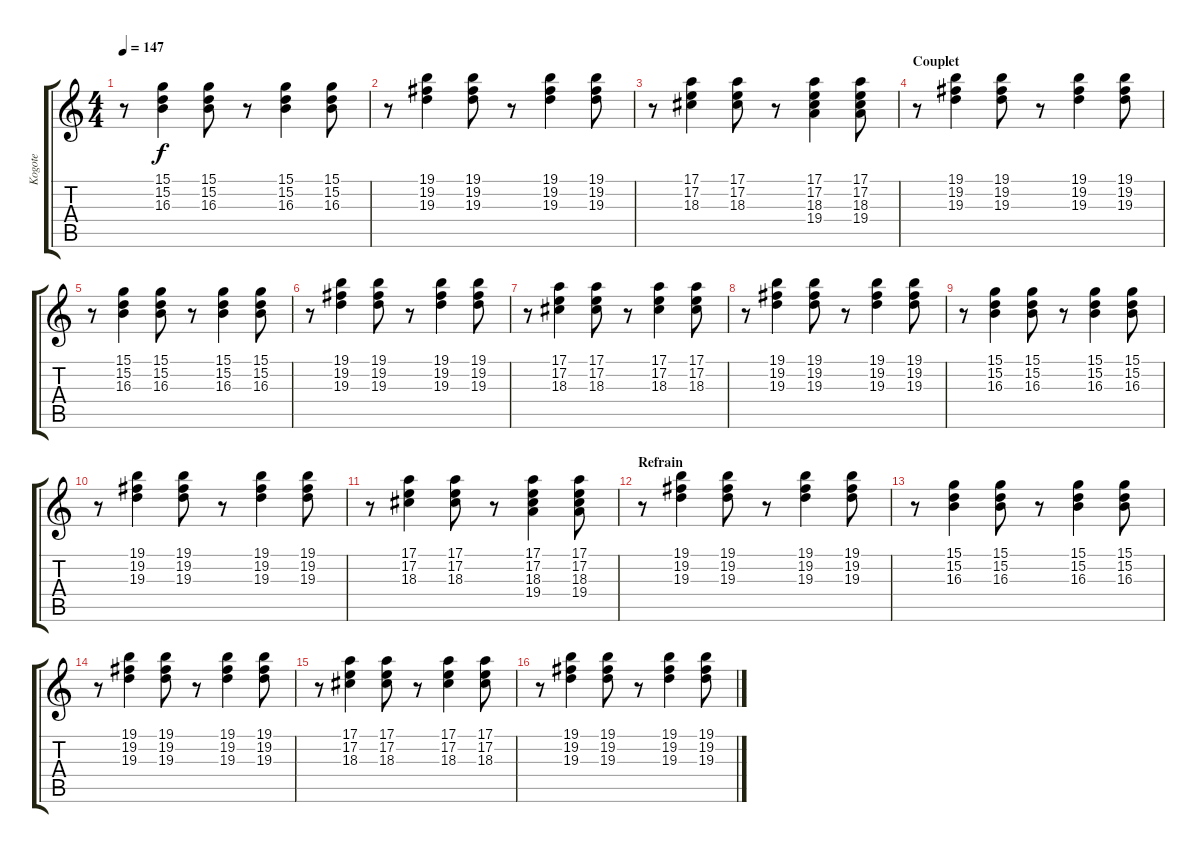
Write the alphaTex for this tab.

\track ("Kogote" "Kogote") {instrument drawbarorgan}
\staff {score tabs}
\tuning (E4 B3 G3 D3 A2 E2) {hide}
\ts (4 4)
\tempo 147
\clef g2
\ks c
r.8{dy f} (15.1 15.2 16.3).4 (15.1 15.2 16.3).8 r.8 (15.1 15.2 16.3).4 (15.1 15.2 16.3).8 |
r.8 (19.1 19.2 19.3).4 (19.1 19.2 19.3).8 r.8 (19.1 19.2 19.3).4 (19.1 19.2 19.3).8 |
r.8 (17.1 17.2 18.3).4 (17.1 17.2 18.3).8 r.8 (17.1 17.2 18.3 19.4).4 (17.1 17.2 18.3 19.4).8 |
\section ("" "Couplet")
r.8 (19.1 19.2 19.3).4 (19.1 19.2 19.3).8 r.8 (19.1 19.2 19.3).4 (19.1 19.2 19.3).8 |
r.8 (15.1 15.2 16.3).4 (15.1 15.2 16.3).8 r.8 (15.1 15.2 16.3).4 (15.1 15.2 16.3).8 |
r.8 (19.1 19.2 19.3).4 (19.1 19.2 19.3).8 r.8 (19.1 19.2 19.3).4 (19.1 19.2 19.3).8 |
r.8 (17.1 17.2 18.3).4 (17.1 17.2 18.3).8 r.8 (17.1 17.2 18.3).4 (17.1 17.2 18.3).8 |
r.8 (19.1 19.2 19.3).4 (19.1 19.2 19.3).8 r.8 (19.1 19.2 19.3).4 (19.1 19.2 19.3).8 |
r.8 (15.1 15.2 16.3).4 (15.1 15.2 16.3).8 r.8 (15.1 15.2 16.3).4 (15.1 15.2 16.3).8 |
r.8 (19.1 19.2 19.3).4 (19.1 19.2 19.3).8 r.8 (19.1 19.2 19.3).4 (19.1 19.2 19.3).8 |
r.8 (17.1 17.2 18.3).4 (17.1 17.2 18.3).8 r.8 (17.1 17.2 18.3 19.4).4 (17.1 17.2 18.3 19.4).8 |
\section ("" "Refrain")
r.8 (19.1 19.2 19.3).4 (19.1 19.2 19.3).8 r.8 (19.1 19.2 19.3).4 (19.1 19.2 19.3).8 |
r.8 (15.1 15.2 16.3).4 (15.1 15.2 16.3).8 r.8 (15.1 15.2 16.3).4 (15.1 15.2 16.3).8 |
r.8 (19.1 19.2 19.3).4 (19.1 19.2 19.3).8 r.8 (19.1 19.2 19.3).4 (19.1 19.2 19.3).8 |
r.8 (17.1 17.2 18.3).4 (17.1 17.2 18.3).8 r.8 (17.1 17.2 18.3).4 (17.1 17.2 18.3).8 |
r.8 (19.1 19.2 19.3).4 (19.1 19.2 19.3).8 r.8 (19.1 19.2 19.3).4 (19.1 19.2 19.3).8
